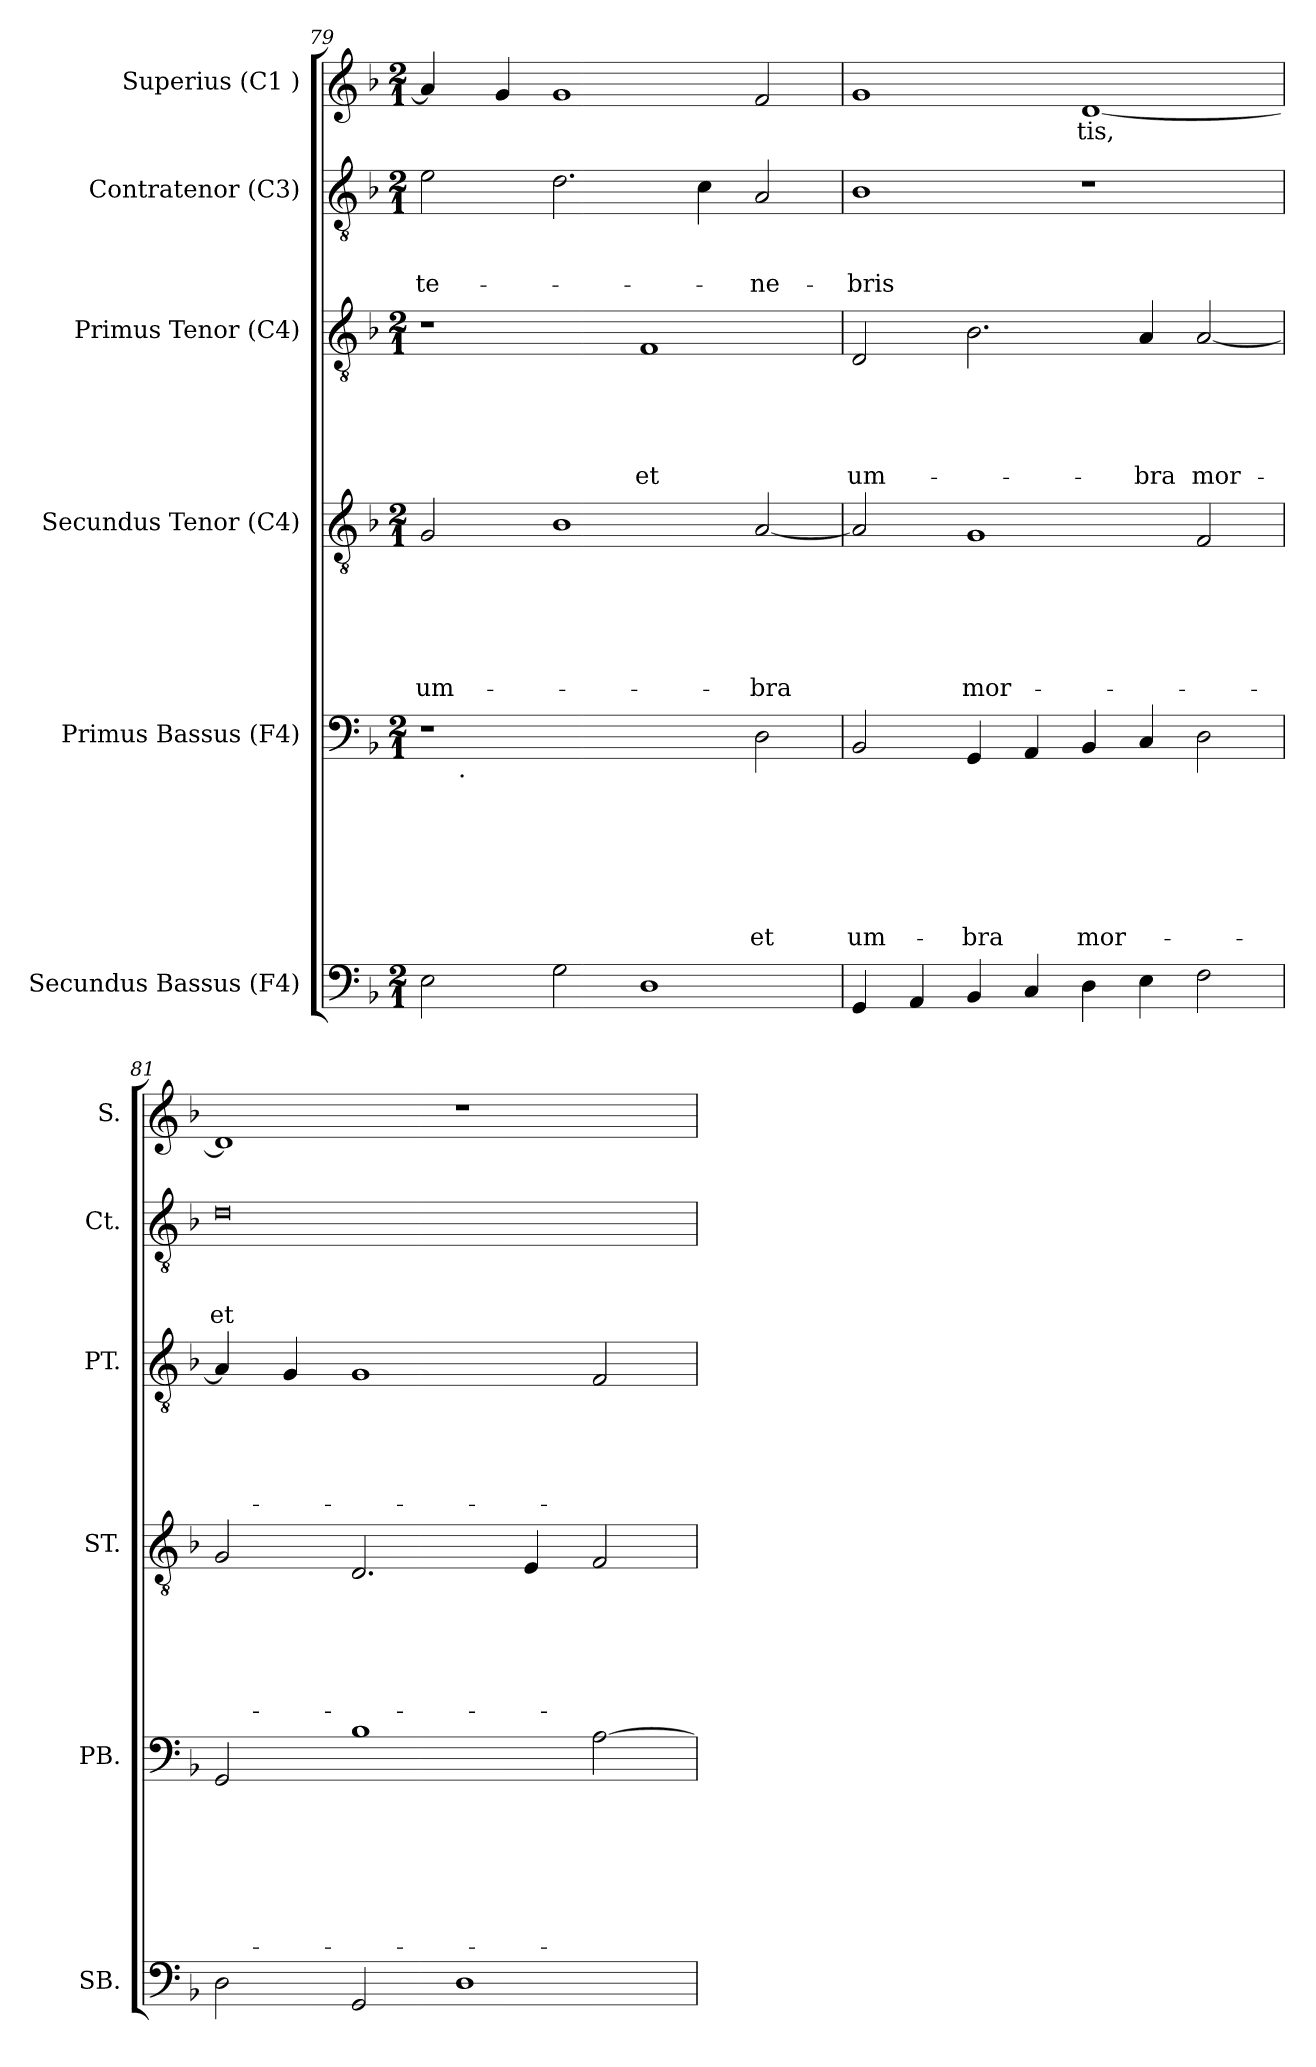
**kern	**kern	**text	**text	**text	**text	**text	**text	**text	**kern	**text	**text	**text	**text	**text	**text	**kern	**text	**text	**text	**text	**text	**kern	**text	**text	**text	**kern	**text
*part6	*part5	*part5	*part5	*part5	*part5	*part5	*part5	*part5	*part4	*part4	*part4	*part4	*part4	*part4	*part4	*part3	*part3	*part3	*part3	*part3	*part3	*part2	*part2	*part2	*part2	*part1	*part1
*staff6	*staff5	*staff5	*staff5	*staff5	*staff5	*staff5	*staff5	*staff5	*staff4	*staff4	*staff4	*staff4	*staff4	*staff4	*staff4	*staff3	*staff3	*staff3	*staff3	*staff3	*staff3	*staff2	*staff2	*staff2	*staff2	*staff1	*staff1
*I"Secundus Bassus (F4)	*I"Primus Bassus (F4)	*	*	*	*	*	*	*	*I"Secundus Tenor (C4)	*	*	*	*	*	*	*I"Primus Tenor (C4)	*	*	*	*	*	*I"Contratenor (C3)	*	*	*	*I"Superius (C1 )	*
*I'SB.	*I'PB.	*	*	*	*	*	*	*	*I'ST.	*	*	*	*	*	*	*I'PT.	*	*	*	*	*	*I'Ct.	*	*	*	*I'S.	*
!!LO:LB:g=z
*clefF4	*clefF4	*	*	*	*	*	*	*	*clefGv2	*	*	*	*	*	*	*clefGv2	*	*	*	*	*	*clefGv2	*	*	*	*clefG2	*
*k[b-]	*k[b-]	*	*	*	*	*	*	*	*k[b-]	*	*	*	*	*	*	*k[b-]	*	*	*	*	*	*k[b-]	*	*	*	*k[b-]	*
*F:	*F:	*	*	*	*	*	*	*	*F:	*	*	*	*	*	*	*F:	*	*	*	*	*	*F:	*	*	*	*F:	*
*M2/1	*M2/1	*	*	*	*	*	*	*	*M2/1	*	*	*	*	*	*	*M2/1	*	*	*	*	*	*M2/1	*	*	*	*M2/1	*
=79	=79	=79	=79	=79	=79	=79	=79	=79	=79	=79	=79	=79	=79	=79	=79	=79	=79	=79	=79	=79	=79	=79	=79	=79	=79	=79	=79
!	!	!	!	!	!	!	!	!	!	!	!	!	!	!	!LO:LY:b	!	!	!	!	!	!	!	!	!	!LO:LY:b	!	!
*	*^	*	*	*	*	*	*	*	*	*	*	*	*	*	*	*	*	*	*	*	*	*	*	*	*	*	*
2E\	1r	8ryy	.	.	.	.	.	.	.	2G/	.	.	.	.	.	um-	1r	.	.	.	.	.	2e\	.	.	te-	4a/]	.
!	!	!LO:TX:b:t=.	!	!	!	!	!	!	!	!	!	!	!	!	!	!	!	!	!	!	!	!	!	!	!	!	!	!
.	.	1...ryy	.	.	.	.	.	.	.	.	.	.	.	.	.	.	.	.	.	.	.	.	.	.	.	.	.	.
.	.	.	.	.	.	.	.	.	.	.	.	.	.	.	.	.	.	.	.	.	.	.	.	.	.	.	4g/	.
2G\	.	.	.	.	.	.	.	.	.	1B-	.	.	.	.	.	.	.	.	.	.	.	.	2.d\	.	.	.	1g	.
!	!	!	!	!	!	!	!	!	!	!	!	!	!	!	!	!	!	!	!	!	!	!LO:LY:b	!	!	!	!	!	!
1D	2ryy	.	.	.	.	.	.	.	.	.	.	.	.	.	.	.	1F	.	.	.	.	et	.	.	.	.	.	.
.	.	.	.	.	.	.	.	.	.	.	.	.	.	.	.	.	.	.	.	.	.	.	4c\	.	.	.	.	.
!	!	!	!	!	!	!	!	!	!LO:LY:b	!	!	!	!	!	!	!LO:LY:b	!	!	!	!	!	!	!	!	!	!LO:LY:b	!	!
.	2D\	.	.	.	.	.	.	.	-et	[<2A/	.	.	.	.	.	-bra	.	.	.	.	.	.	2A/	.	.	-ne-	2f/	.
=80	=80	=80	=80	=80	=80	=80	=80	=80	=80	=80	=80	=80	=80	=80	=80	=80	=80	=80	=80	=80	=80	=80	=80	=80	=80	=80	=80	=80
!	!	!	!	!	!	!	!	!	!LO:LY:b	!	!	!	!	!	!	!	!	!	!	!	!	!LO:LY:b	!	!	!	!LO:LY:b	!	!
*	*v	*v	*	*	*	*	*	*	*	*	*	*	*	*	*	*	*	*	*	*	*	*	*	*	*	*	*	*
4GG/	2BB-/	.	.	.	.	.	.	um-	2A/]	.	.	.	.	.	.	2D/	.	.	.	.	um-	1B-	.	.	-bris	1g	.
4AA/	.	.	.	.	.	.	.	.	.	.	.	.	.	.	.	.	.	.	.	.	.	.	.	.	.	.	.
!	!	!	!	!	!	!	!	!LO:LY:b	!	!	!	!	!	!	!LO:LY:b	!	!	!	!	!	!	!	!	!	!	!	!
4BB-/	4GG/	.	.	.	.	.	.	-bra	1G	.	.	.	.	.	mor-	2.B-\	.	.	.	.	.	.	.	.	.	.	.
4C/	4AA/	.	.	.	.	.	.	.	.	.	.	.	.	.	.	.	.	.	.	.	.	.	.	.	.	.	.
!	!	!	!	!	!	!	!	!LO:LY:b	!	!	!	!	!	!	!	!	!	!	!	!	!	!	!	!	!	!	!LO:LY:b
4D\	4BB-/	.	.	.	.	.	.	mor-	.	.	.	.	.	.	.	.	.	.	.	.	.	1r	.	.	.	[<1d	tis,
!	!	!	!	!	!	!	!	!	!	!	!	!	!	!	!	!	!	!	!	!	!LO:LY:b	!	!	!	!	!	!
4E\	4C/	.	.	.	.	.	.	.	.	.	.	.	.	.	.	4A/	.	.	.	.	-bra	.	.	.	.	.	.
!	!	!	!	!	!	!	!	!	!	!	!	!	!	!	!	!	!	!	!	!	!LO:LY:b	!	!	!	!	!	!
2F\	2D\	.	.	.	.	.	.	.	2F/	.	.	.	.	.	.	[<2A/	.	.	.	.	mor-	.	.	.	.	.	.
=81	=81	=81	=81	=81	=81	=81	=81	=81	=81	=81	=81	=81	=81	=81	=81	=81	=81	=81	=81	=81	=81	=81	=81	=81	=81	=81	=81
!	!	!	!	!	!	!	!	!	!	!	!	!	!	!	!	!	!	!	!	!	!	!	!	!	!LO:LY:b:rj	!	!
2D\	2GG/	.	.	.	.	.	.	.	2G/	.	.	.	.	.	.	4A/]	.	.	.	.	.	0d	.	.	et	1d]	.
.	.	.	.	.	.	.	.	.	.	.	.	.	.	.	.	4G/	.	.	.	.	.	.	.	.	.	.	.
2GG/	1B-	.	.	.	.	.	.	.	2.D/	.	.	.	.	.	.	1G	.	.	.	.	.	.	.	.	.	.	.
1D	.	.	.	.	.	.	.	.	.	.	.	.	.	.	.	.	.	.	.	.	.	.	.	.	.	1r	.
.	.	.	.	.	.	.	.	.	4E/	.	.	.	.	.	.	.	.	.	.	.	.	.	.	.	.	.	.
.	[>2A\	.	.	.	.	.	.	.	2F/	.	.	.	.	.	.	2F/	.	.	.	.	.	.	.	.	.	.	.
=	=	=	=	=	=	=	=	=	=	=	=	=	=	=	=	=	=	=	=	=	=	=	=	=	=	=	=
*-	*-	*-	*-	*-	*-	*-	*-	*-	*-	*-	*-	*-	*-	*-	*-	*-	*-	*-	*-	*-	*-	*-	*-	*-	*-	*-	*-
